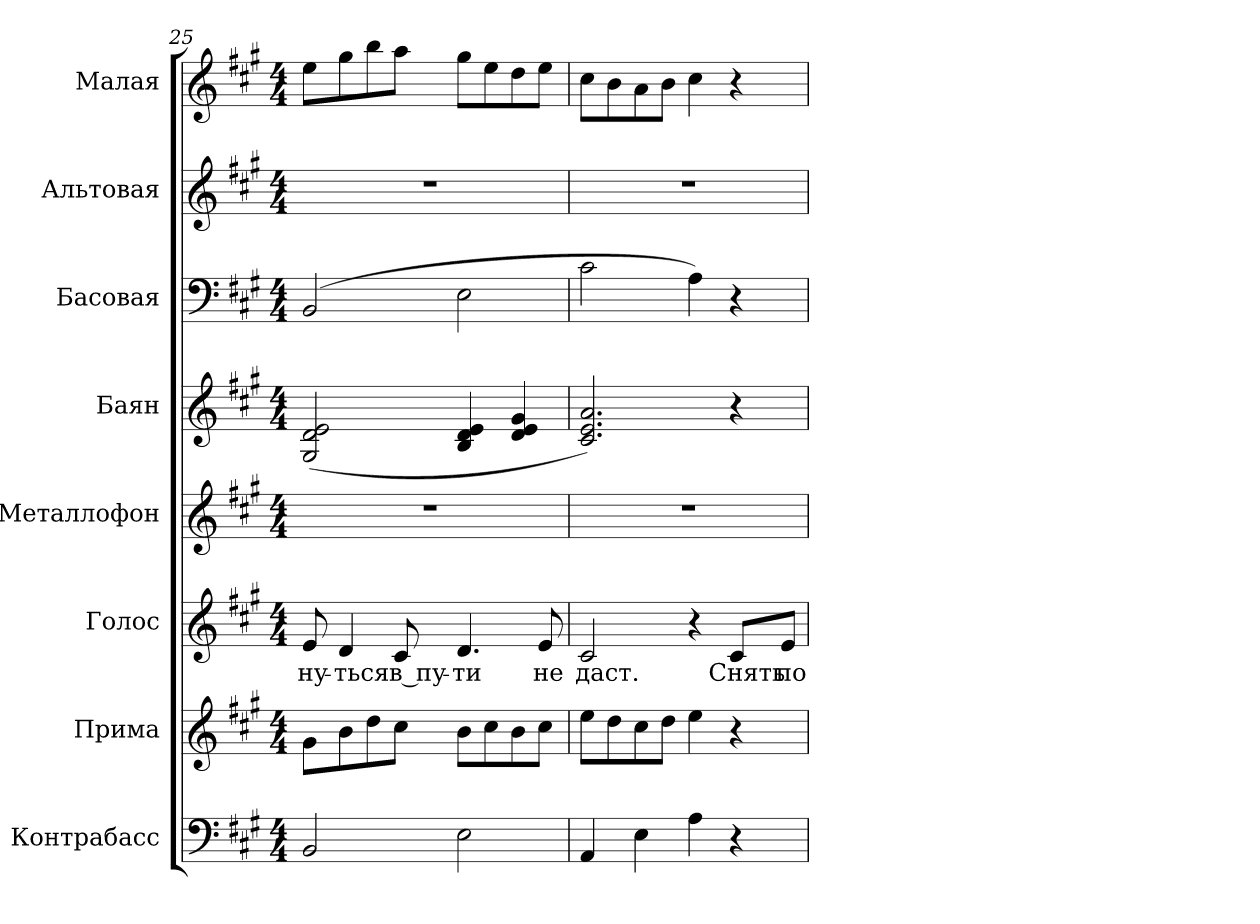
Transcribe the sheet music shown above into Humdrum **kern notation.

**kern	**kern	**kern	**text	**kern	**kern	**kern	**kern	**kern
*part8	*part7	*part6	*part6	*part5	*part4	*part3	*part2	*part1
*staff8	*staff7	*staff6	*staff6	*staff5	*staff4	*staff3	*staff2	*staff1
*I"Контрабасс	*I"Прима	*I"Голос	*	*I"Meталлофон	*I"Баян	*I"Басовая	*I"Альтовая	*I"Малая
!!LO:PB:g=z
*clefF4	*clefG2	*clefG2	*	*clefG2	*clefG2	*clefF4	*clefG2	*clefG2
*ITrd7c12	*ITrd7c12	*	*	*ITrd-7c-12	*	*	*	*
*k[f#c#g#]	*k[f#c#g#]	*k[f#c#g#]	*	*k[f#c#g#]	*k[f#c#g#]	*k[f#c#g#]	*k[f#c#g#]	*k[f#c#g#]
*A:	*A:	*A:	*	*A:	*A:	*A:	*A:	*A:
*M4/4	*M4/4	*M4/4	*	*M4/4	*M4/4	*M4/4	*M4/4	*M4/4
=25	=25	=25	=25	=25	=25	=25	=25	=25
!	!	!	!LO:LY:b:color=#000000	!	!	!	!	!
2BBBi/	8G#i\L	8ei/	-ну-	1r	(2G#i/ 2di 2ei	(2BBi/	1r	8eei\L
!	!	!	!LO:LY:b:color=#000000	!	!	!	!	!
.	8Bi\	4di/	-ться	.	.	.	.	8gg#i\
.	8di\	.	.	.	.	.	.	8bbi\
!	!	!	!LO:LY:b:color=#000000	!	!	!	!	!
.	8c#i\J	8c#i/	в пу-	.	.	.	.	8aai\J
!	!	!	!LO:LY:b:color=#000000	!	!	!	!	!
2EEi\	8Bi\L	4.di/	-ти	.	4Bi/ 4di 4ei	2Ei\	.	8gg#i\L
.	8c#i\	.	.	.	.	.	.	8eei\
.	8Bi\	.	.	.	4di/ 4ei 4g#i	.	.	8ddi\
!	!	!	!LO:LY:b:color=#000000	!	!	!	!	!
.	8c#i\J	8ei/	не	.	.	.	.	8eei\J
=26	=26	=26	=26	=26	=26	=26	=26	=26
!	!	!	!LO:LY:b:color=#000000	!	!	!	!	!
4AAAi/	8ei\L	2c#i/	даст.	1r	2.c#i/ 2.ei 2.ai)	2c#i\	1r	8cc#i\L
.	8di\	.	.	.	.	.	.	8bi\
4EEi\	8c#i\	.	.	.	.	.	.	8ai\
.	8di\J	.	.	.	.	.	.	8bi\J
4AAi\	4ei\	4r	.	.	.	4Ai\)	.	4cc#i\
!	!	!	!LO:LY:b:color=#000000	!	!	!	!	!
4r	4r	8c#i/L	Снять	.	4r	4r	.	4r
!	!	!	!LO:LY:b:color=#000000	!	!	!	!	!
.	.	8ei/J	по-	.	.	.	.	.
=	=	=	=	=	=	=	=	=
*-	*-	*-	*-	*-	*-	*-	*-	*-
